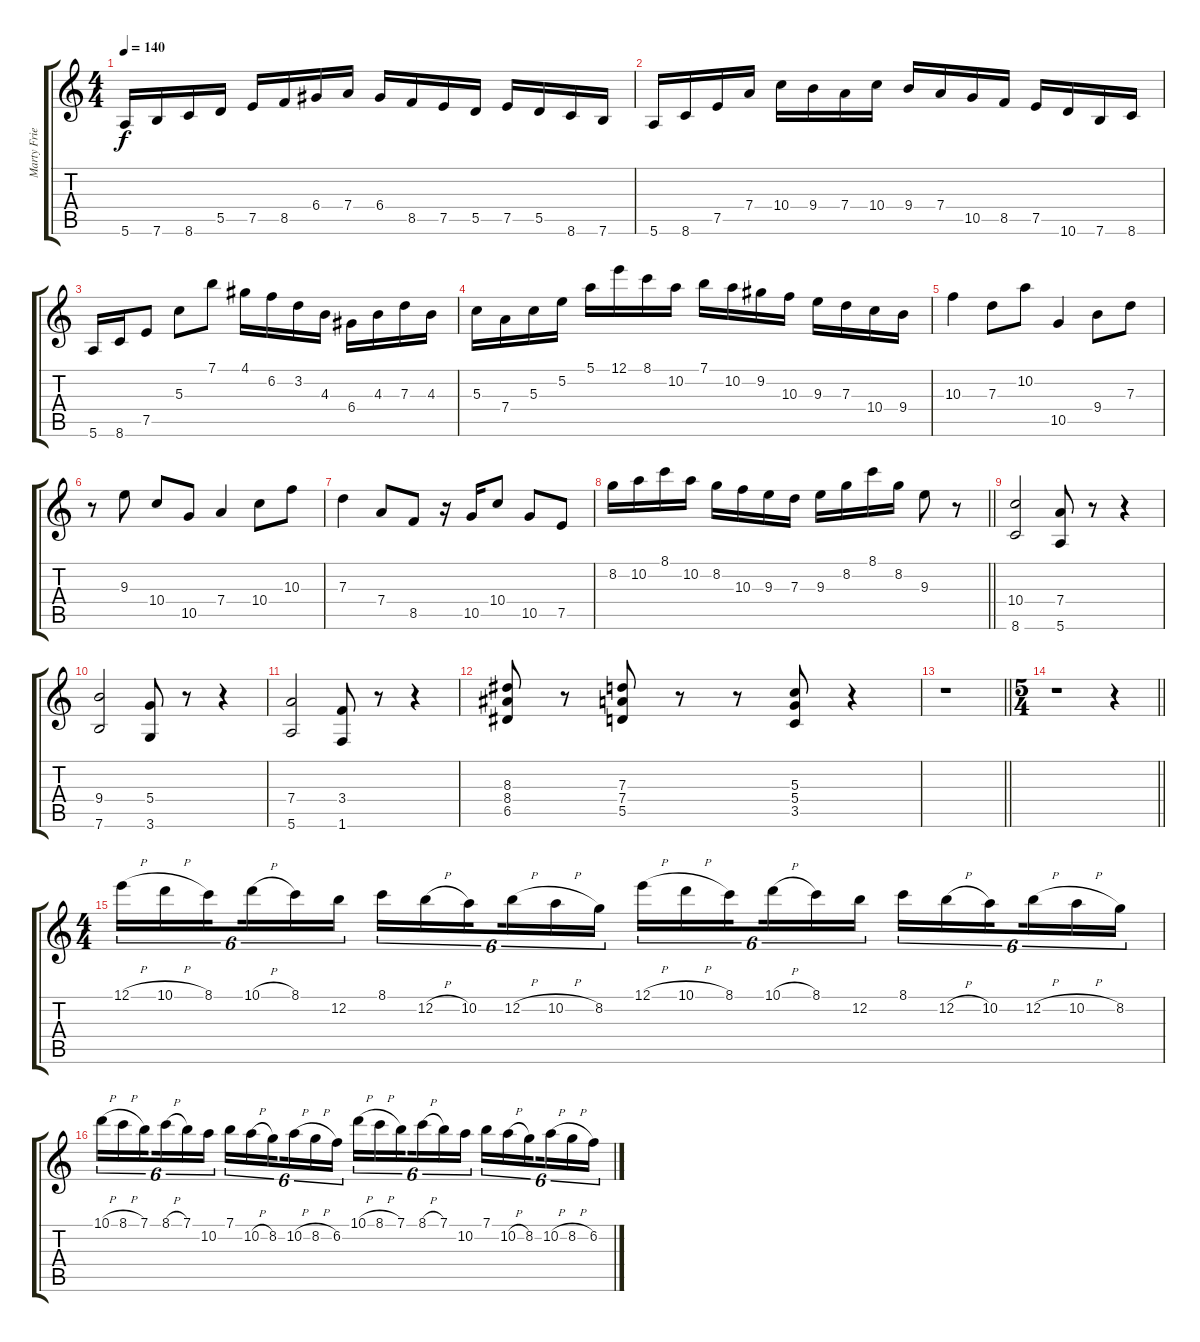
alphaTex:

\track ("Marty Friedman" "Marty Frie") {instrument distortionguitar}
\staff {score tabs}
\tuning (E4 B3 G3 D3 A2 E2) {hide}
\ts (4 4)
\tempo 140
\clef g2
\ks c
5.6.16{dy f} 7.6.16 8.6.16 5.5.16 7.5.16 8.5.16 6.4.16 7.4.16 6.4.16 8.5.16 7.5.16 5.5.16 7.5.16 5.5.16 8.6.16 7.6.16 |
5.6.16 8.6.16 7.5.16 7.4.16 10.4.16 9.4.16 7.4.16 10.4.16 9.4.16 7.4.16 10.5.16 8.5.16 7.5.16 10.6.16 7.6.16 8.6.16 |
5.6.16 8.6.16 7.5.8 5.3.8 7.1.8 4.1.16 6.2.16 3.2.16 4.3.16 6.4.16 4.3.16 7.3.16 4.3.16 |
5.3.16 7.4.16 5.3.16 5.2.16 5.1.16 12.1.16 8.1.16 10.2.16 7.1.16 10.2.16 9.2.16 10.3.16 9.3.16 7.3.16 10.4.16 9.4.16 |
10.3.4 7.3.8 10.2.8 10.5.4 9.4.8 7.3.8 |
r.8 9.3.8 10.4.8 10.5.8 7.4.4 10.4.8 10.3.8 |
7.3.4 7.4.8 8.5.8 r.16 10.5.16 10.4.8 10.5.8 7.5.8 |
\barLineRight lightlight
8.2.16 10.2.16 8.1.16 10.2.16 8.2.16 10.3.16 9.3.16 7.3.16 9.3.16 8.2.16 8.1.16 8.2.16 9.3.8 r.8 |
(10.4 8.6).2 (7.4 5.6).8 r.8 r.4 |
(9.4 7.6).2 (5.4 3.6).8 r.8 r.4 |
(7.4 5.6).2 (3.4 1.6).8 r.8 r.4 |
(8.3 8.4 6.5).8 r.8 (7.3 7.4 5.5).8 r.8 r.8 (5.3 5.4 3.5).8 r.4 |
\barLineRight lightlight
r.1 |
\ts (5 4)
\barLineRight lightlight
r.1 r.4 |
\ts (4 4)
12.1{h}.16{tu (6 4)} 10.1{h}.16{tu (6 4)} 8.1.16{tu (6 4) beam splitsecondary} 10.1{h}.16{tu (6 4)} 8.1.16{tu (6 4)} 12.2.16{tu (6 4)} 8.1.16{tu (6 4)} 12.2{h}.16{tu (6 4)} 10.2.16{tu (6 4) beam splitsecondary} 12.2{h}.16{tu (6 4)} 10.2{h}.16{tu (6 4)} 8.2.16{tu (6 4)} 12.1{h}.16{tu (6 4)} 10.1{h}.16{tu (6 4)} 8.1.16{tu (6 4) beam splitsecondary} 10.1{h}.16{tu (6 4)} 8.1.16{tu (6 4)} 12.2.16{tu (6 4)} 8.1.16{tu (6 4)} 12.2{h}.16{tu (6 4)} 10.2.16{tu (6 4) beam splitsecondary} 12.2{h}.16{tu (6 4)} 10.2{h}.16{tu (6 4)} 8.2.16{tu (6 4)} |
10.1{h}.16{tu (6 4)} 8.1{h}.16{tu (6 4)} 7.1.16{tu (6 4) beam splitsecondary} 8.1{h}.16{tu (6 4)} 7.1.16{tu (6 4)} 10.2.16{tu (6 4)} 7.1.16{tu (6 4)} 10.2{h}.16{tu (6 4)} 8.2.16{tu (6 4) beam splitsecondary} 10.2{h}.16{tu (6 4)} 8.2{h}.16{tu (6 4)} 6.2.16{tu (6 4)} 10.1{h}.16{tu (6 4)} 8.1{h}.16{tu (6 4)} 7.1.16{tu (6 4) beam splitsecondary} 8.1{h}.16{tu (6 4)} 7.1.16{tu (6 4)} 10.2.16{tu (6 4)} 7.1.16{tu (6 4)} 10.2{h}.16{tu (6 4)} 8.2.16{tu (6 4) beam splitsecondary} 10.2{h}.16{tu (6 4)} 8.2{h}.16{tu (6 4)} 6.2.16{tu (6 4)}
